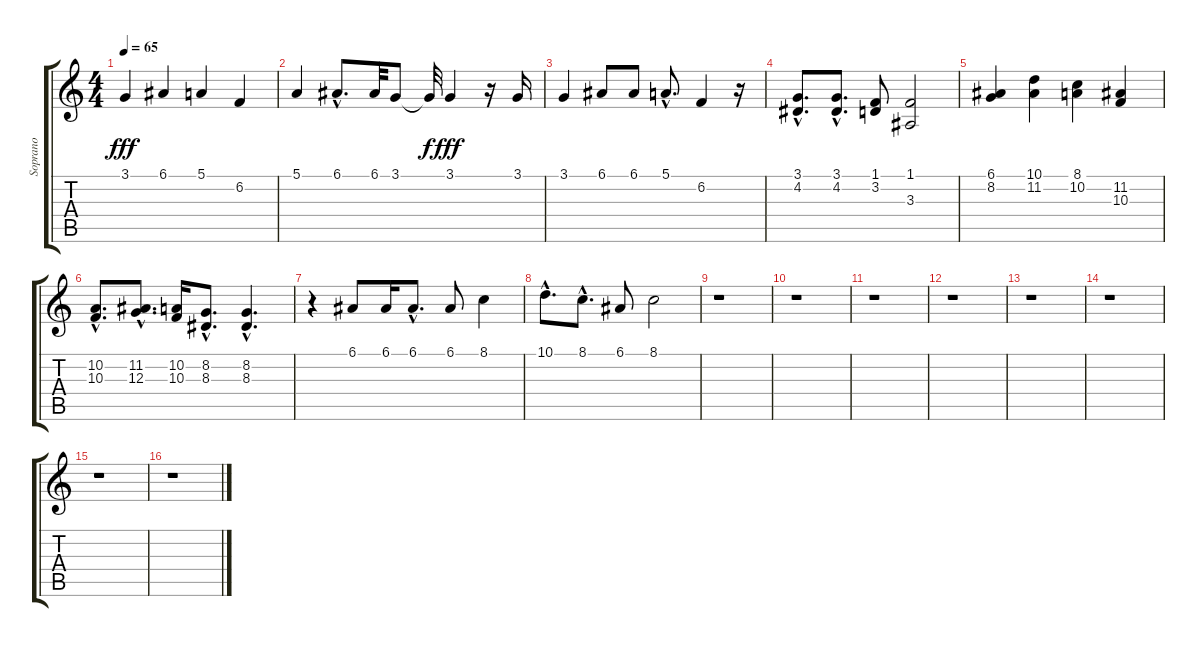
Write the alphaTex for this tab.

\track ("Soprano" "Soprano") {instrument synthvoice}
\staff {score tabs}
\tuning (E4 B3 G3 D3 A2 E2) {hide}
\ts (4 4)
\tempo 65
\clef g2
\ks c
3.1.4{dy fff} 6.1.4 5.1.4 6.2.4 |
5.1.4 6.1{hac}.8{d} 6.1.32 3.1.8 3.1{t}.32{dy f} 3.1.4{dy fff} r.16 3.1.16 |
3.1.4 6.1.8 6.1.8 5.1{hac}.8{d} 6.2.4 r.16 |
(3.1{hac} 4.2{hac}).8{d} (3.1{hac} 4.2{hac}).8{d} (1.1 3.2).8 (1.1 3.3).2 |
(6.1 8.2).4 (10.1 11.2).4 (8.1 10.2).4 (11.2 10.3).4 |
(10.2{hac} 10.3{hac}).8{d} (11.2{hac} 12.3{hac}).8{d} (10.2 10.3).16 (8.2{hac} 8.3{hac}).8{d} (8.2{hac} 8.3{hac}).4{d} |
r.4 6.1.8 6.1.16 6.1{hac}.8{d} 6.1.8 8.1.4 |
10.1{hac}.8{d} 8.1{hac}.8{d} 6.1.8 8.1.2 |
r.1 |
r.1 |
r.1 |
r.1 |
r.1 |
r.1 |
r.1 |
r.1
